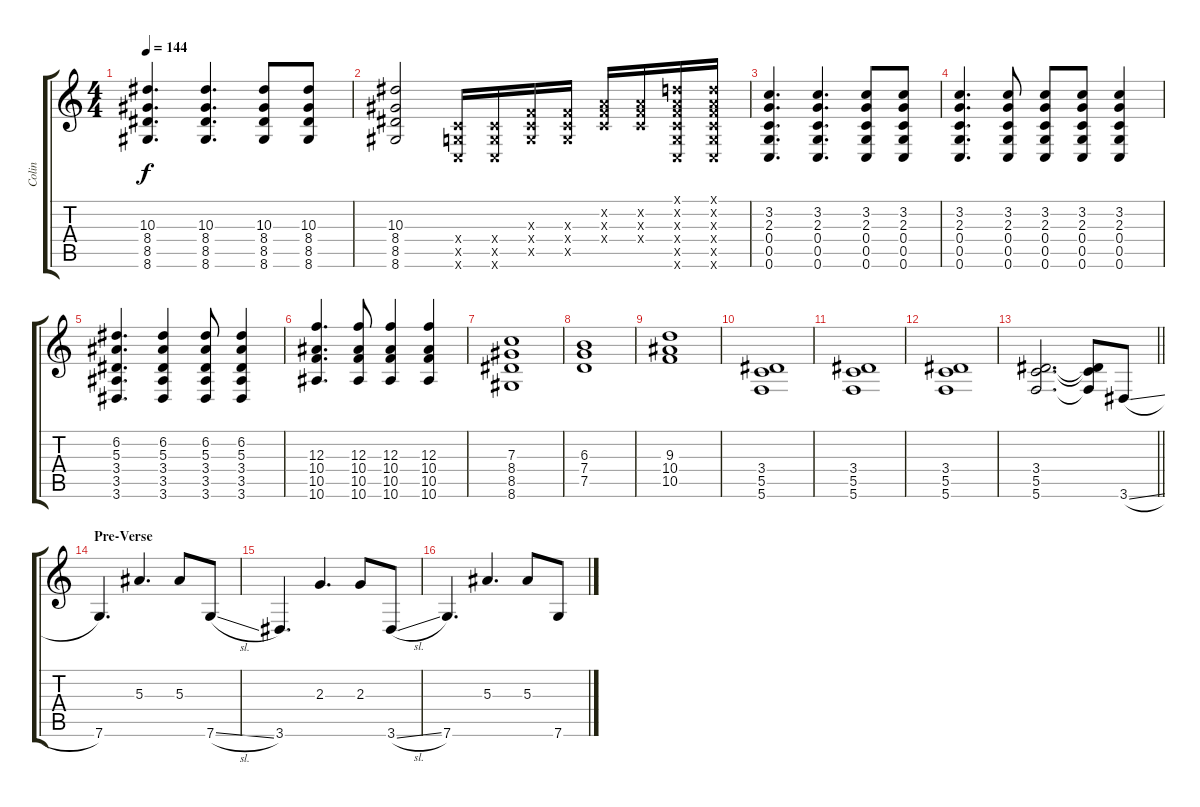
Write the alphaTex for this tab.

\track ("Colin" "Colin") {instrument overdrivenguitar}
\staff {score tabs}
\tuning (D4 A3 F3 C3 G2 C2) {hide}
\ts (4 4)
\tempo 144
\clef g2
\ks c
(10.3 8.4 8.5 8.6).4{d dy f} (10.3 8.4 8.5 8.6).4{d} (10.3 8.4 8.5 8.6).8 (10.3 8.4 8.5 8.6).8 |
(10.3 8.4 8.5 8.6).2 (0.4{x} 0.5{x} 0.6{x}).16 (0.4{x} 0.5{x} 0.6{x}).16 (0.3{x} 0.4{x} 0.5{x}).16 (0.3{x} 0.4{x} 0.5{x}).16 (0.2{x} 0.3{x} 0.4{x}).16 (0.2{x} 0.3{x} 0.4{x}).16 (0.1{x} 0.2{x} 0.3{x} 0.4{x} 0.5{x} 0.6{x}).16 (0.1{x} 0.2{x} 0.3{x} 0.4{x} 0.5{x} 0.6{x}).16 |
(3.2 2.3 0.4 0.5 0.6).4{d} (3.2 2.3 0.4 0.5 0.6).4{d} (3.2 2.3 0.4 0.5 0.6).8 (3.2 2.3 0.4 0.5 0.6).8 |
(3.2 2.3 0.4 0.5 0.6).4{d} (3.2 2.3 0.4 0.5 0.6).8 (3.2 2.3 0.4 0.5 0.6).8 (3.2 2.3 0.4 0.5 0.6).8 (3.2 2.3 0.4 0.5 0.6).4 |
(6.2 5.3 3.4 3.5 3.6).4{d} (6.2 5.3 3.4 3.5 3.6).4 (6.2 5.3 3.4 3.5 3.6).8 (6.2 5.3 3.4 3.5 3.6).4 |
(12.3 10.4 10.5 10.6).4{d} (12.3 10.4 10.5 10.6).8 (12.3 10.4 10.5 10.6).4 (12.3 10.4 10.5 10.6).4 |
(7.3 8.4 8.5 8.6).1 |
(6.3 7.4 7.5).1 |
(9.3 10.4 10.5).1 |
(3.4 5.5 5.6).1 |
(3.4 5.5 5.6).1 |
(3.4 5.5 5.6).1 |
\barLineRight lightlight
(3.4 5.5 5.6).2{d} (3.4{t} 5.5{t} 5.6{t}).8 3.6{sl}.8 |
\section ("" "Pre-Verse")
7.6.4{d} 5.3.4{d} 5.3.8 7.6{sl}.8 |
3.6.4{d} 2.3.4{d} 2.3.8 3.6{sl}.8 |
7.6.4{d} 5.3.4{d} 5.3.8 7.6{sl}.8
